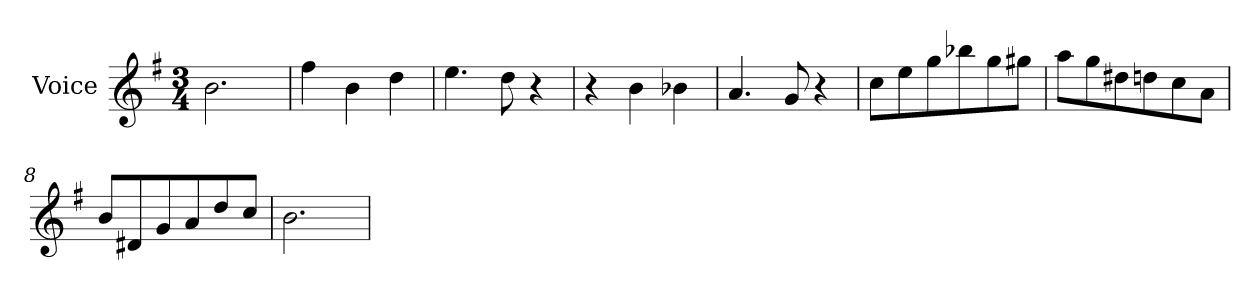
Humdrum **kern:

**kern
*part1
*staff1
*I"Voice
*I'Voice
*clefG2
*k[f#]
*M3/4
=1
2.b\
=2
4ff#\
4b\
4dd\
=3
4.ee\
8dd\
4r
=4
4r
4b\
4b-X\
=5
4.a/
8g/
4r
=6
8cc\L
8ee\
8gg\
8bb-X\
8gg\
8gg#X\J
=7
8aa\L
8gg\
8dd#X\
8ddn\
8cc\
8a\J
=8
8b/L
8d#X/
8g/
8a/
8dd/
8cc/J
=9
2.b\
=
*-
